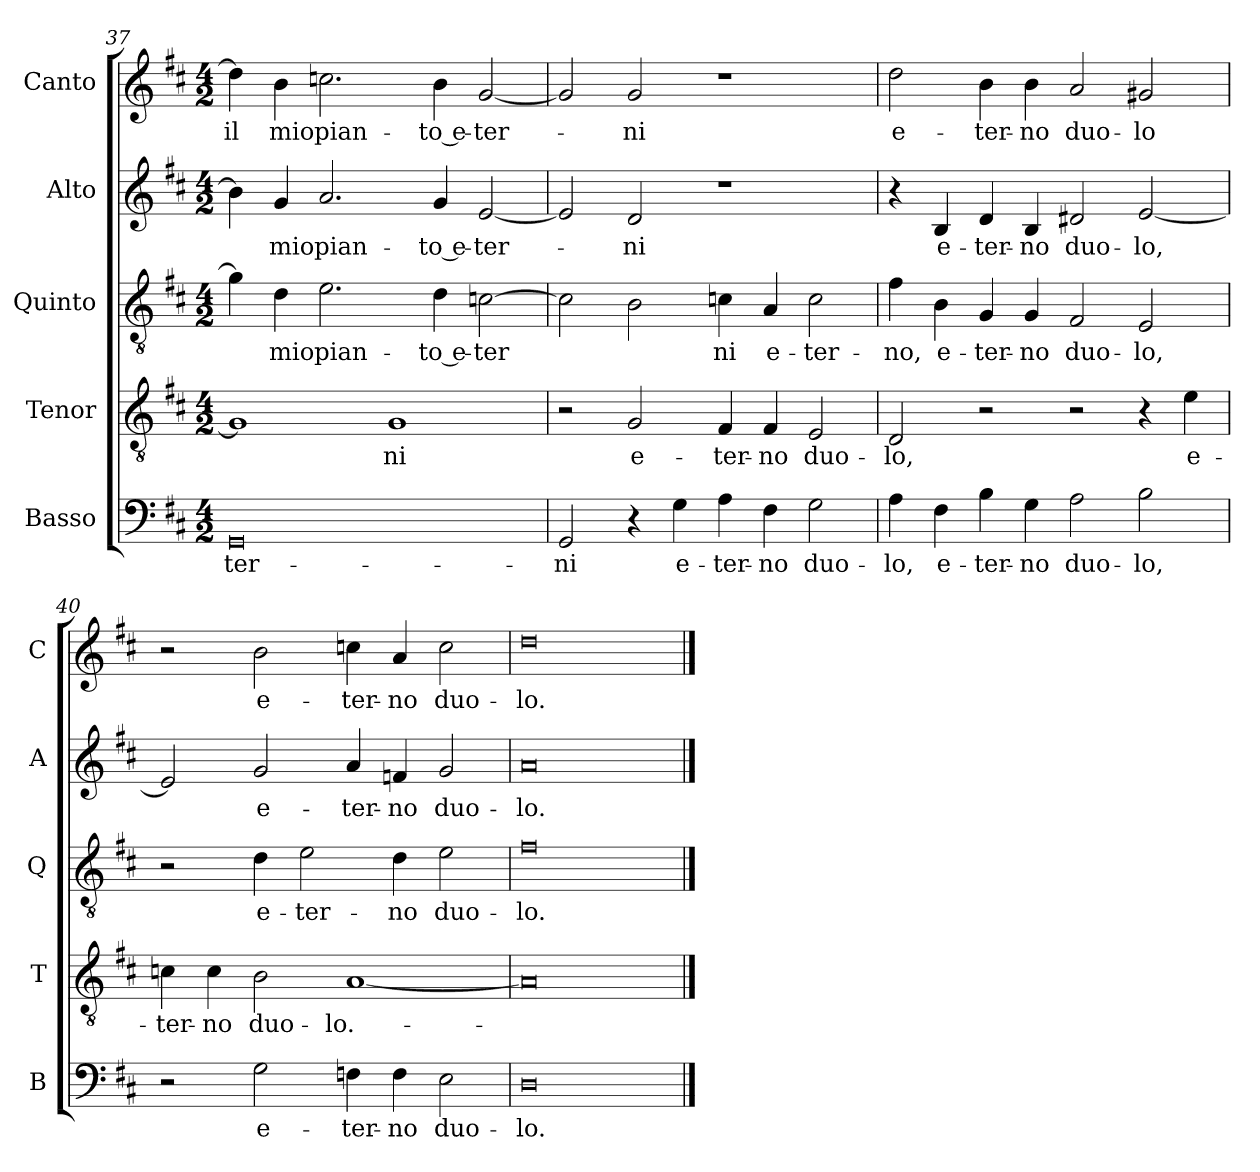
**kern	**text	**kern	**text	**kern	**text	**kern	**text	**kern	**text
*part5	*part5	*part4	*part4	*part3	*part3	*part2	*part2	*part1	*part1
*staff5	*staff5	*staff4	*staff4	*staff3	*staff3	*staff2	*staff2	*staff1	*staff1
*I"Basso	*	*I"Tenor	*	*I"Quinto	*	*I"Alto	*	*I"Canto	*
*I'B	*	*I'T	*	*I'Q	*	*I'A	*	*I'C	*
*clefF4	*	*clefGv2	*	*clefGv2	*	*clefG2	*	*clefG2	*
*k[f#c#]	*	*k[f#c#]	*	*k[f#c#]	*	*k[f#c#]	*	*k[f#c#]	*
*D:	*	*D:	*	*D:	*	*D:	*	*D:	*
*M4/2	*	*M4/2	*	*M4/2	*	*M4/2	*	*M4/2	*
=37	=37	=37	=37	=37	=37	=37	=37	=37	=37
!	!LO:LY:b	!	!	!	!	!	!	!	!LO:LY:b
0GG	ter-	1G]	.	4g\]	.	4b\]	.	4dd\]	il
!	!	!	!	!	!LO:LY:b	!	!LO:LY:b	!	!LO:LY:b
.	.	.	.	4d\	mio	4g/	mio	4b\	mio
!	!	!	!	!	!LO:LY:b	!	!LO:LY:b	!	!LO:LY:b
.	.	.	.	2.e\	pian-	2.a/	pian-	2.ccn\	pian-
!	!	!	!LO:LY:b	!	!	!	!	!	!
.	.	1G	-ni	.	.	.	.	.	.
!	!	!	!	!	!LO:LY:b	!	!LO:LY:b	!	!LO:LY:b
.	.	.	.	4d\	-to e-	4g/	-to e-	4b\	-to e-
!	!	!	!	!	!LO:LY:b	!	!LO:LY:b	!	!LO:LY:b
.	.	.	.	[2cn\	-ter	[2e/	-ter-	[2g/	-ter-
!!LO:LB:g=z
=38	=38	=38	=38	=38	=38	=38	=38	=38	=38
!	!LO:LY:b	!	!	!	!	!	!	!	!
2GG/	-ni	2r	.	2c\]	.	2e/]	.	2g/]	.
!	!	!	!LO:LY:b	!	!	!	!LO:LY:b	!	!LO:LY:b
4r	.	2G/	e-	2B\	.	2d/	-ni	2g/	-ni
!	!LO:LY:b	!	!	!	!	!	!	!	!
4G\	e-	.	.	.	.	.	.	.	.
!	!LO:LY:b	!	!LO:LY:b	!	!LO:LY:b	!	!	!	!
4A\	-ter-	4F#/	-ter-	4cn\	ni	1r	.	1r	.
!	!LO:LY:b	!	!LO:LY:b	!	!LO:LY:b	!	!	!	!
4F#\	-no	4F#/	-no	4A/	e-	.	.	.	.
!	!LO:LY:b	!	!LO:LY:b	!	!LO:LY:b	!	!	!	!
2G\	duo-	2E/	duo-	2c\	-ter-	.	.	.	.
=39	=39	=39	=39	=39	=39	=39	=39	=39	=39
!	!LO:LY:b	!	!LO:LY:b	!	!LO:LY:b	!	!	!	!LO:LY:b
4A\	-lo,	2D/	-lo,	4f#\	-no,	4r	.	2dd\	e-
!	!LO:LY:b	!	!	!	!LO:LY:b	!	!LO:LY:b	!	!
4F#\	e-	.	.	4B\	e-	4B/	e-	.	.
!	!LO:LY:b	!	!	!	!LO:LY:b	!	!LO:LY:b	!	!LO:LY:b
4B\	-ter-	2r	.	4G/	-ter-	4d/	-ter-	4b\	-ter-
!	!LO:LY:b	!	!	!	!LO:LY:b	!	!LO:LY:b	!	!LO:LY:b
4G\	-no	.	.	4G/	-no	4B/	-no	4b\	-no
!	!LO:LY:b	!	!	!	!LO:LY:b	!	!LO:LY:b	!	!LO:LY:b
2A\	duo-	2r	.	2F#/	duo-	2d#X/	duo-	2a/	duo-
!	!LO:LY:b	!	!	!	!LO:LY:b	!	!LO:LY:b	!	!LO:LY:b
2B\	-lo,	4r	.	2E/	-lo,	[2e/	-lo,	2g#X/	-lo
!	!	!	!LO:LY:b	!	!	!	!	!	!
.	.	4e\	e-	.	.	.	.	.	.
=40	=40	=40	=40	=40	=40	=40	=40	=40	=40
!	!	!	!LO:LY:b	!	!	!	!	!	!
2r	.	4cn\	-ter-	2r	.	2e/]	.	2r	.
!	!	!	!LO:LY:b	!	!	!	!	!	!
.	.	4c\	-no	.	.	.	.	.	.
!	!LO:LY:b	!	!LO:LY:b	!	!LO:LY:b	!	!LO:LY:b	!	!LO:LY:b
2G\	e-	2B\	duo-	4d\	e-	2g/	e-	2b\	e-
!	!	!	!	!	!LO:LY:b	!	!	!	!
.	.	.	.	2e\	-ter-	.	.	.	.
!	!LO:LY:b	!	!LO:LY:b	!	!	!	!LO:LY:b	!	!LO:LY:b
4Fn\	-ter-	[1A	-lo.-	.	.	4a/	-ter-	4ccn\	-ter-
!	!LO:LY:b	!	!	!	!LO:LY:b	!	!LO:LY:b	!	!LO:LY:b
4F\	-no	.	.	4d\	-no	4fn/	-no	4a/	-no
!	!LO:LY:b	!	!	!	!LO:LY:b	!	!LO:LY:b	!	!LO:LY:b
2E\	duo-	.	.	2e\	duo-	2g/	duo-	2cc\	duo-
=41	=41	=41	=41	=41	=41	=41	=41	=41	=41
!	!LO:LY:b	!	!	!	!LO:LY:b	!	!LO:LY:b	!	!LO:LY:b
0D	-lo.	0A]	.	0f#	-lo.	0a	-lo.	0dd	-lo.
==	==	==	==	==	==	==	==	==	==
*-	*-	*-	*-	*-	*-	*-	*-	*-	*-
